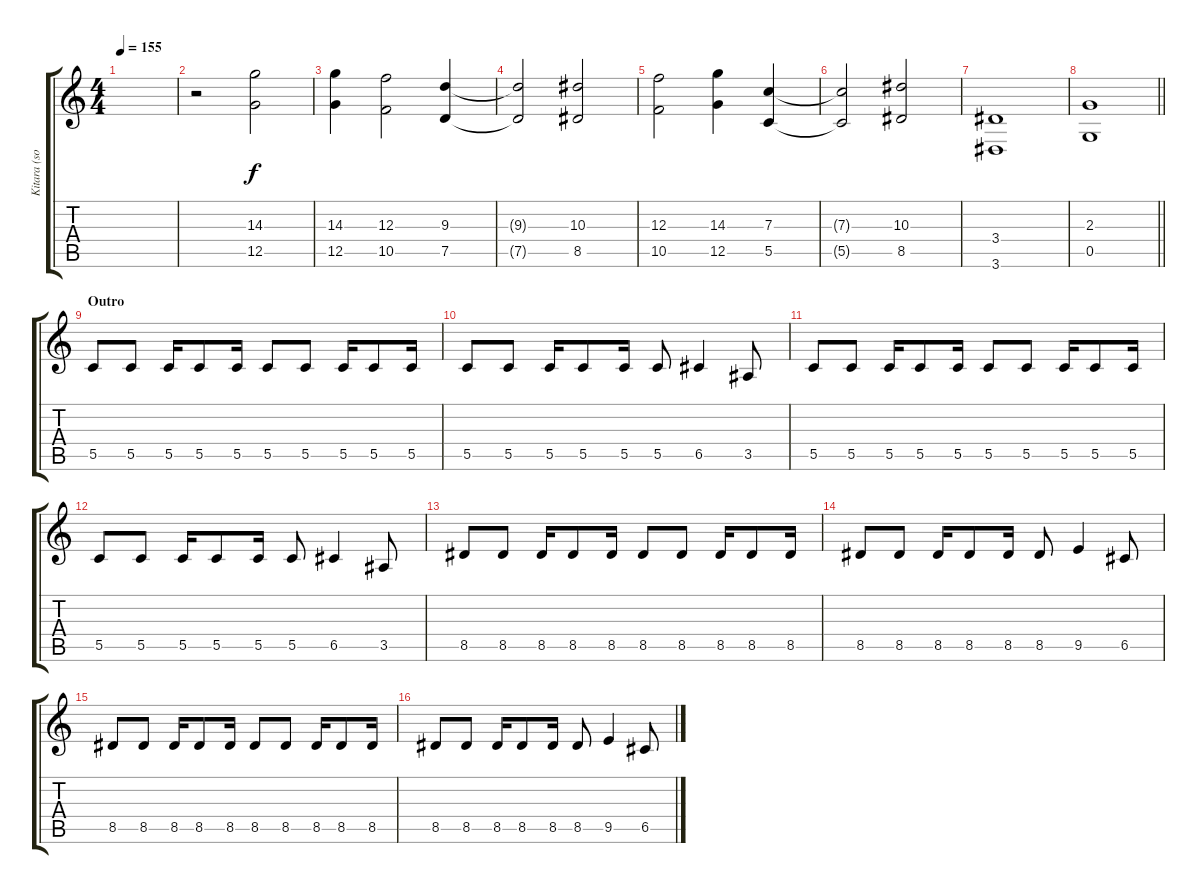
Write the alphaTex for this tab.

\track ("Kitara (soolo)" "Kitara (so") {instrument distortionguitar}
\staff {score tabs}
\tuning (D4 A3 F3 C3 G2 C2) {hide}
\ts (4 4)
\tempo 155
\clef g2
\ks c
|
r.2 (14.3 12.5).2 |
(14.3 12.5).4 (12.3 10.5).2 (9.3 7.5).4 |
(9.3{t} 7.5{t}).2 (10.3 8.5).2 |
(12.3 10.5).2 (14.3 12.5).4 (7.3 5.5).4 |
(7.3{t} 5.5{t}).2 (10.3 8.5).2 |
(3.4 3.6).1 |
\barLineRight lightlight
(2.3 0.5).1 |
\section ("" "Outro")
5.5.8 5.5.8 5.5.16 5.5.8 5.5.16 5.5.8 5.5.8 5.5.16 5.5.8 5.5.16 |
5.5.8 5.5.8 5.5.16 5.5.8 5.5.16 5.5.8 6.5.4 3.5.8 |
5.5.8 5.5.8 5.5.16 5.5.8 5.5.16 5.5.8 5.5.8 5.5.16 5.5.8 5.5.16 |
5.5.8 5.5.8 5.5.16 5.5.8 5.5.16 5.5.8 6.5.4 3.5.8 |
8.5.8 8.5.8 8.5.16 8.5.8 8.5.16 8.5.8 8.5.8 8.5.16 8.5.8 8.5.16 |
8.5.8 8.5.8 8.5.16 8.5.8 8.5.16 8.5.8 9.5.4 6.5.8 |
8.5.8 8.5.8 8.5.16 8.5.8 8.5.16 8.5.8 8.5.8 8.5.16 8.5.8 8.5.16 |
8.5.8 8.5.8 8.5.16 8.5.8 8.5.16 8.5.8 9.5.4 6.5.8
